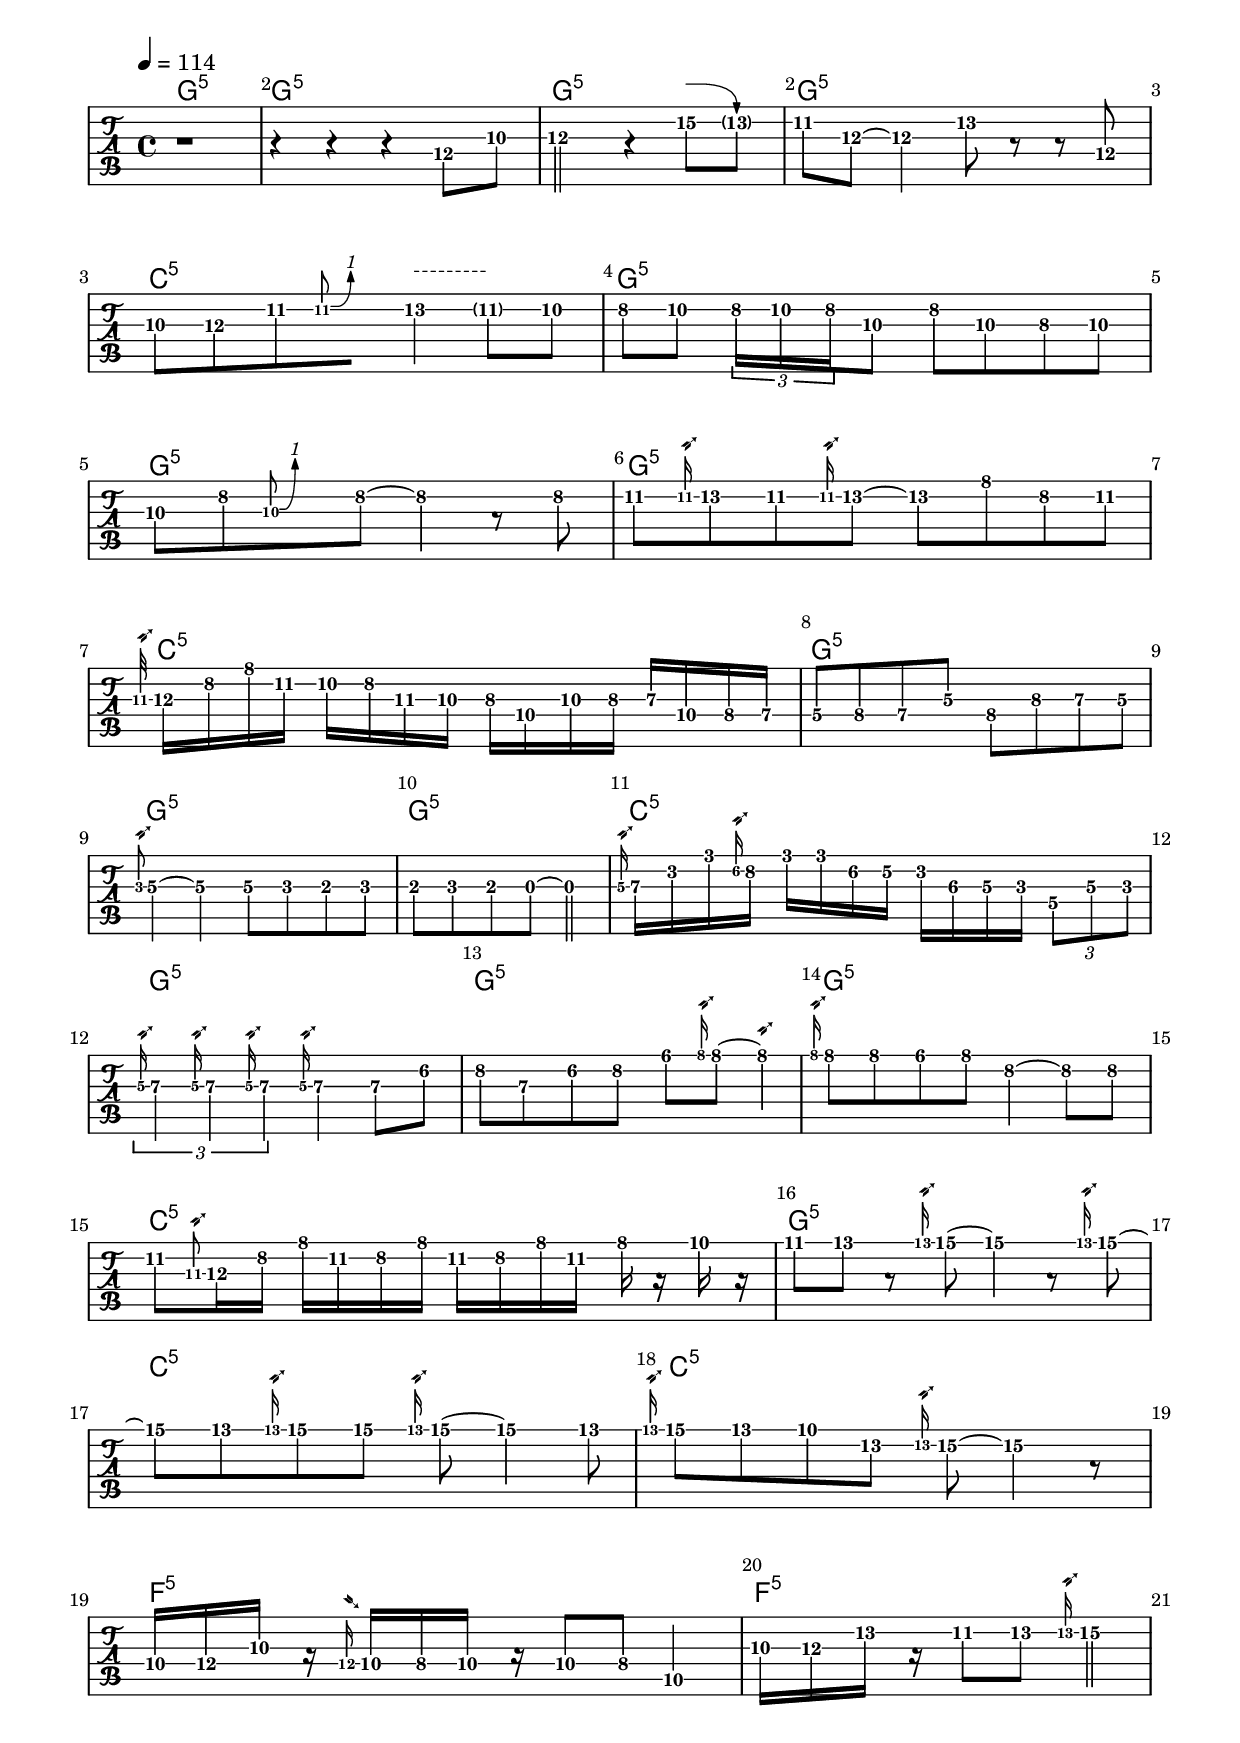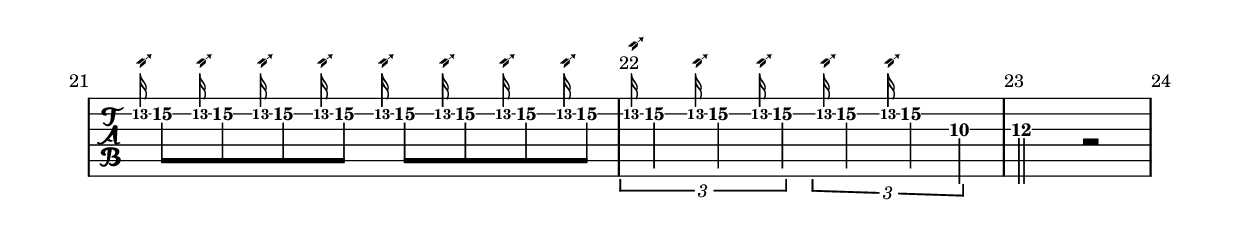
\version "2.23.1"
\include "macros.ly"
song_tempo = 114

% Bb
ma = {

}

mg = {
  <g,\6 d\5 g\4>8
  <g,\6 d\5 g\4>8
  <g,\6 d\5 g\4>8
  r8
  <g,\6 d\5 g\4>8
  <g,\6 d\5 g\4>8
  <g,\6 d\5 g\4>8
  r8
}
mc = {
  <c\5 g\4 c'\3>8
  <c\5 g\4 c'\3>8
  <c\5 g\4 c'\3>8
  r8

  <c\5 g\4 c'\3>8
  <c\5 g\4 c'\3>8
  <c\5 g\4 c'\3>8
  r8
}
mf = {
  <f,\6 c\5 f\4>8
  <f,\6 c\5 f\4>8
  <f,\6 c\5 f\4>8
  r8
  <f,\6 c\5 f\4>8
  <f,\6 c\5 f\4>8
  <f,\6 c\5 f\4>8
  r8
}

lignea = {
  \mg | \mg | \mc | \mg |
}

ligneb = {
  \mc | \mc | \mf | \mf |
}



rhythm = {
  % une mesure pour la levée
  r1 |
  \mg
  \lignea
  \lignea
  \lignea
  \lignea
  \ligneb
}


song_chords = \chordmode {
  g1:5
  |
  g1:5
  |
  g1:5 | g1:5 | c1:5 | g1:5 |
  g1:5 | g1:5 | c1:5 | g1:5 |
  g1:5 | g1:5 | c1:5 | g1:5 |
  g1:5 | g1:5 | c1:5 | g1:5 |
  c1:5 | c1:5 | f1:5 | f1:5 |

}


lead = {
  \absolute  {
    \override Score.SpacingSpanner.shortest-duration-space = #4.0


    % les numeros de mesure ici commencent

    %
    r1
    |
    % ( levée )
    r4 r4 r4 d'8\4 f'8\3
    |


    \set Score.currentBarNumber = 1
    % mes 1
    g'2\3 r4 d''8\2\^ c''8\2
    |

    % mes 2
    %\grace c'8\2 \preBendHold d'8\2 \bendHold \^ g'8~\3 \^ g'8\3 ais'8\2 r8 r4 d'8\4
    bes'8\2  g'8~\3 g'4\3 c''8\2 r8 r8 d'8\4
    |

    % mes 3
    %   f'8\3 g'8\3 bes'8\2 \mypull bes'16\2 c''8~\2 c''4\2 bes'8\2 a'8\2
    f'8\3 g'8\3 bes'8\2  \grace bes'8\2 \^ c''8\2 c''4\2 \bendHold \^ bes'8\2  a'8\2
    |

    % mes 4
    g'8\2 a'8\2 \times 2/3 { g'16\2 a'16\2 g'16\2 } f'8\3 g'8\2 f'8\3 dis'8\3 f'8\3
    |

    % mes 5
    %   f'8\3 g'8\2 fis'8\3 g'8~\2 \mypull f'16\3 g'4\3 r8 g'8\2
    f'8\3 g'8\2 \grace f'8\3 \^ g'8\2 g'8~\2 g'4\2 r8 g'8\2
    |

    % mes 6
    bes'8\2 \mypull bes'16\2 c''8\2 bes'8\2 \mypull bes'16\2 c''8~\2 c''8\2 c''8\1 g'8\2 bes'8\2
    |

    % mes 7
    \mypull fis'32\3 g'16\3 g'16\2 c''16\1 bes'16\2
    a'16\2 g'16\2 ges'16\3  f'16\3
    ees'16\3 c'16\4 f'16\3 ees'16\3
    d'16\3 c'16\4 bes16\4 a16\4
    |

    % mes 8
    g8\4 bes8\4 a8\4 c'8\3 bes8\4 ees'8\3 d'8\3 c'8\3
    |

    % mes 9
    \mypull bes8\3 c'4~\3 c'4\3 c'8\3 bes8\3 a8\3 bes8\3

    % mes 10
    a8\3 bes8\3 a8\3 g8~\3 g2\3

    % mes 11
    \mypull c'16\3 d'16\3 d'16\2 g'16\1  \mypull f'16\2 g'16\2
    g'\1 g'\1 f'\2 e'\2
    d'\2 des'\3 c'\3 bes\3
    \times 2/3 { g8\4 c'8\3 bes8\3 }
    |

    % mes 12
    \times 2/3 { \mypull c'16\3 d'4\3 \mypull c'16\3 d'4\3 \mypull c'16\3 d'4\3 }
    \mypull c'16\3 d'4\3
    d'8\3 f'8\2
    |

    % mes 13
    g'8\2 d'8\3 f'8\2 g'8\2  bes'8\1 \mypull bis'16\1 c''8~ \mypulled  c''4
    |

    % mes 14
    \mypull c''16\1 c''8\1 c''8\1 bes'8\1 c''8\1
    g'4~\2 g'8\2 g'8\2
    |

    % mes 15
    bes'8\2 \mypull fis'8\3 g'16\3 g'16\2
    c''16\1 bes'16\2 g'16\2 c''16\1
    bes'16\2 g'16\2 c''16\1 bes'16\2
    c''16\1 r16 d''16\1 r16
    |

    % mes 16
    ees''8\1 f''8\1 r8
    \mypull f''16\1 g''8~\1 g''4\1 r8 \mypull f''16\1 g''8~\1
    |

    % mes 17
    g''8\1 f''8\1 \mypull f''16\1 g''8\1  g''8\1
    \mypull f''16\1 g''8~\1 g''4\1 f''8\1
    |

    % mes 18
    \mypull f''16\1 g''8\1 f''8\1 d''8\1 c''8\2
    \mypull c''16\2 d''8~\2 d''4\2 r8
    |

    % mes 19
    c'16\4 d'16\4 f'16\3 r16
    \myrelease d'16\4 c'16\4   bes16\4 bis16\4 r16
    c'8\4 bes8\4 g4\5
    |

    % mes 20
    f'16\3 g'16\3 c''16\2 r16
    bes'8\2 c''8\2
    \mypull c''16\2 d''2\2
    |

    % mes 21
    \mypull c''16\2 d''8\2
    \mypull c''16\2 d''8\2
    \mypull c''16\2 d''8\2
    \mypull c''16\2 d''8\2
    \mypull c''16\2 d''8\2
    \mypull c''16\2 d''8\2
    \mypull c''16\2 d''8\2
    \mypull c''16\2 d''8\2
    |

    % mes 22
    \times 2/3 {
      \mypull c''16\2 d''4\2
      \mypull c''16\2 d''4\2
      \mypull c''16\2 d''4\2
    }
    \times 2/3 {
      \mypull c''16\2 d''4\2
      \mypull c''16\2 d''4\2
      f'4\3
    }
    |

    % mes 23
    g'2\3 r2


  }

}

drumbar =  \drummode {  bd4 sn4  bd4 sn4 }

drumbars = {
  \repeat unfold 30 { \drumbar | }
}


drumbarhh =  \drummode {
  hihat8
  hihat8
  hihat8
  hihat8
  hihat8
  hihat8
  hihat8
  hihat8
}

drumbarshh = {
  \repeat unfold 30 {  \drumbarhh }

}




\paper {
  #(include-special-characters)
  indent = 0\mm
  line-width = 180\mm
  oddHeaderMarkup = ""
  evenHeaderMarkup = ""
  oddFooterMarkup = ""
  evenFooterMarkup = ""

  #(add-text-replacements!
    '(
       ("100" . "hundred")
       ("dpi" . "dots per inch")
       ))

}


\score {
  <<
    \new ChordNames {
      \song_chords
    }

    \new TabStaff {
      \tempo 4 = \song_tempo
      \tabFullNotation
      \override Score.BarNumber.break-visibility = ##(#t #t #t)
      \lead
    }

  >>

  \layout {}
}

\score {
  \unfoldRepeats {
    <<
      \new DrumStaff
      \tempo 4 = \song_tempo
      <<
        \new DrumVoice {  \drumbarshh }
        \new DrumVoice {  \drumbars }
      >>

      \new Staff {
        \rhythm
        \set Staff.midiMinimumVolume = #0.2
        \set Staff.midiMaximumVolume = #0.2
        %\set Staff.midiInstrument = "electric guitar (clean)"
        %\set Staff.midiInstrument = "bass"
        %\set Staff.midiInstrument = "clarinet"
      }
      \new Staff {
        \lead
        \set Staff.midiMinimumVolume = #0.9
        \set Staff.midiMaximumVolume = #0.9
        \set Staff.midiInstrument = "electric guitar (clean)"
      }
      %\new Staff {
      %      \song_voice
      %      \set Staff.midiMinimumVolume = #0.9
      %      \set Staff.midiMaximumVolume = #0.9
      %      \set Staff.midiInstrument = "electric guitar (clean)"
      %}
    >>
  }
  \midi {
    \tempo 4 = \song_tempo
  }
}
